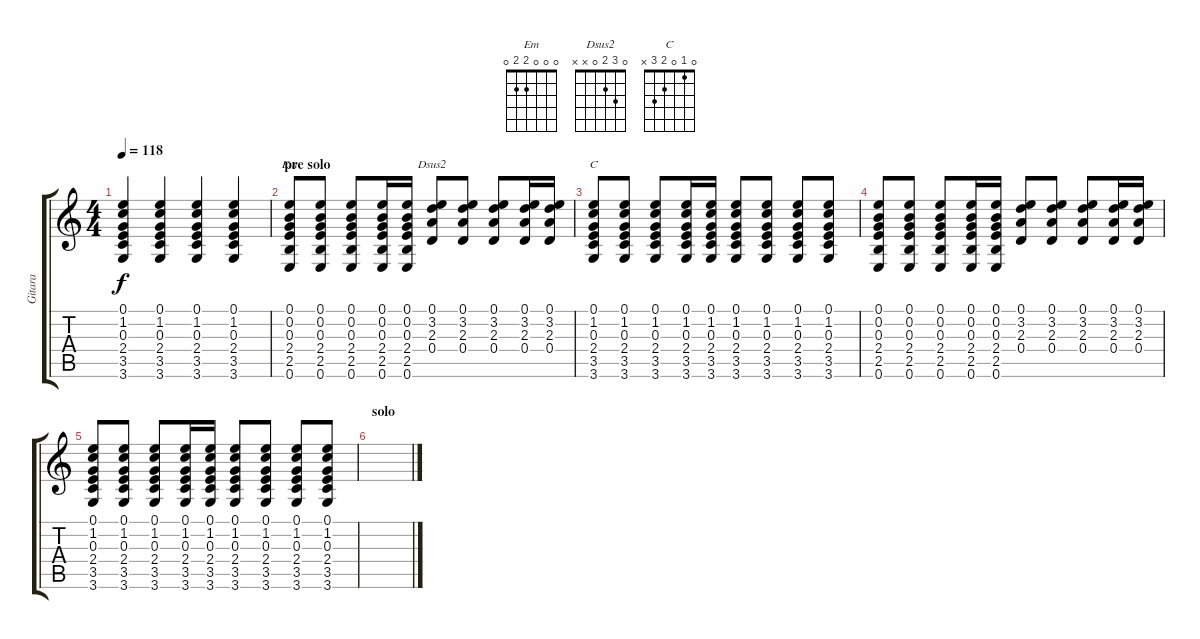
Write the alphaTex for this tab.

\track ("Gitara" "Gitara") {instrument acousticguitarsteel}
\staff {score tabs}
\tuning (E4 B3 G3 D3 A2 E2) {hide}
\chord ("Em" 0 0 0 2 2 0)
\chord ("Dsus2" 0 3 2 0 x x)
\chord ("C" 0 1 0 2 3 x)
\ts (4 4)
\tempo 118
\clef g2
\ks c
(0.1 1.2 0.3 2.4 3.5 3.6).4{dy f} (0.1 1.2 0.3 2.4 3.5 3.6).4 (0.1 1.2 0.3 2.4 3.5 3.6).4 (0.1 1.2 0.3 2.4 3.5 3.6).4 |
\section ("" "pre solo")
(0.1 0.2 0.3 2.4 2.5 0.6).8{ch "Em"} (0.1 0.2 0.3 2.4 2.5 0.6).8 (0.1 0.2 0.3 2.4 2.5 0.6).8 (0.1 0.2 0.3 2.4 2.5 0.6).16 (0.1 0.2 0.3 2.4 2.5 0.6).16 (0.1 3.2 2.3 0.4).8{ch "Dsus2"} (0.1 3.2 2.3 0.4).8 (0.1 3.2 2.3 0.4).8 (0.1 3.2 2.3 0.4).16 (0.1 3.2 2.3 0.4).16 |
(0.1 1.2 0.3 2.4 3.5 3.6).8{ch "C"} (0.1 1.2 0.3 2.4 3.5 3.6).8 (0.1 1.2 0.3 2.4 3.5 3.6).8 (0.1 1.2 0.3 2.4 3.5 3.6).16 (0.1 1.2 0.3 2.4 3.5 3.6).16 (0.1 1.2 0.3 2.4 3.5 3.6).8 (0.1 1.2 0.3 2.4 3.5 3.6).8 (0.1 1.2 0.3 2.4 3.5 3.6).8 (0.1 1.2 0.3 2.4 3.5 3.6).8 |
(0.1 0.2 0.3 2.4 2.5 0.6).8 (0.1 0.2 0.3 2.4 2.5 0.6).8 (0.1 0.2 0.3 2.4 2.5 0.6).8 (0.1 0.2 0.3 2.4 2.5 0.6).16 (0.1 0.2 0.3 2.4 2.5 0.6).16 (0.1 3.2 2.3 0.4).8 (0.1 3.2 2.3 0.4).8 (0.1 3.2 2.3 0.4).8 (0.1 3.2 2.3 0.4).16 (0.1 3.2 2.3 0.4).16 |
(0.1 1.2 0.3 2.4 3.5 3.6).8 (0.1 1.2 0.3 2.4 3.5 3.6).8 (0.1 1.2 0.3 2.4 3.5 3.6).8 (0.1 1.2 0.3 2.4 3.5 3.6).16 (0.1 1.2 0.3 2.4 3.5 3.6).16 (0.1 1.2 0.3 2.4 3.5 3.6).8 (0.1 1.2 0.3 2.4 3.5 3.6).8 (0.1 1.2 0.3 2.4 3.5 3.6).8 (0.1 1.2 0.3 2.4 3.5 3.6).8 |
\section ("" "solo")
